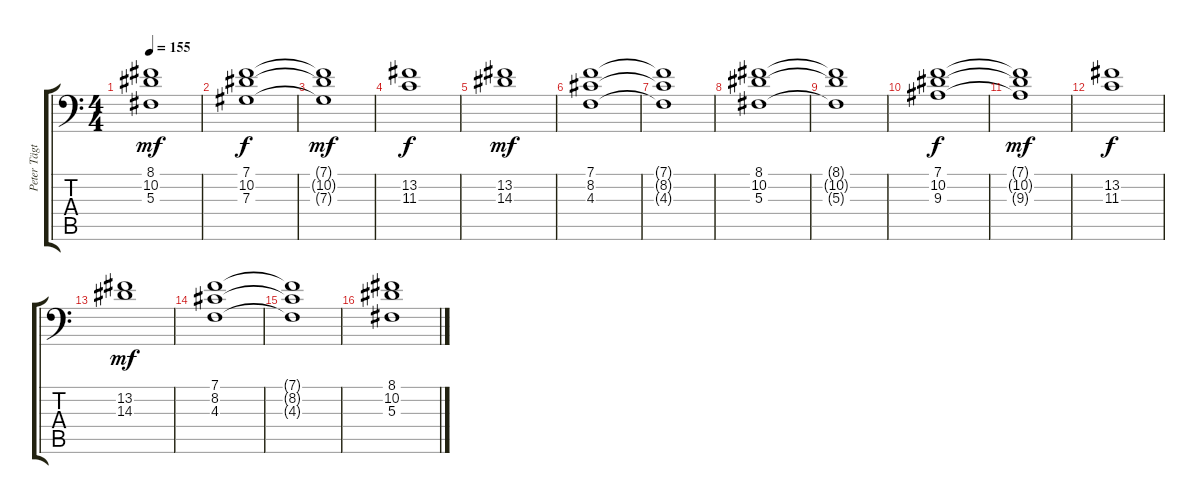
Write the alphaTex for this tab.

\track ("Peter Tägtgren (Keyboard I)" "Peter Tägt") {instrument pad4choir}
\staff {score tabs}
\tuning (Bb3 F3 Db3 Ab2 Eb2 Bb1) {hide}
\ts (4 4)
\tempo 155
\clef f4
\ks c
(8.1{t} 10.2{t} 5.3{t}).1{dy mf} |
(7.1 10.2 7.3).1{dy f} |
(7.1{t} 10.2{t} 7.3{t}).1{dy mf} |
(13.2 11.3).1{dy f} |
(13.2 14.3).1{dy mf} |
(7.1 8.2 4.3).1 |
(7.1{t} 8.2{t} 4.3{t}).1 |
(8.1 10.2 5.3).1 |
(8.1{t} 10.2{t} 5.3{t}).1 |
(7.1 10.2 9.3).1{dy f} |
(7.1{t} 10.2{t} 9.3{t}).1{dy mf} |
(13.2 11.3).1{dy f} |
(13.2 14.3).1{dy mf} |
(7.1 8.2 4.3).1 |
(7.1{t} 8.2{t} 4.3{t}).1 |
(8.1 10.2 5.3).1
